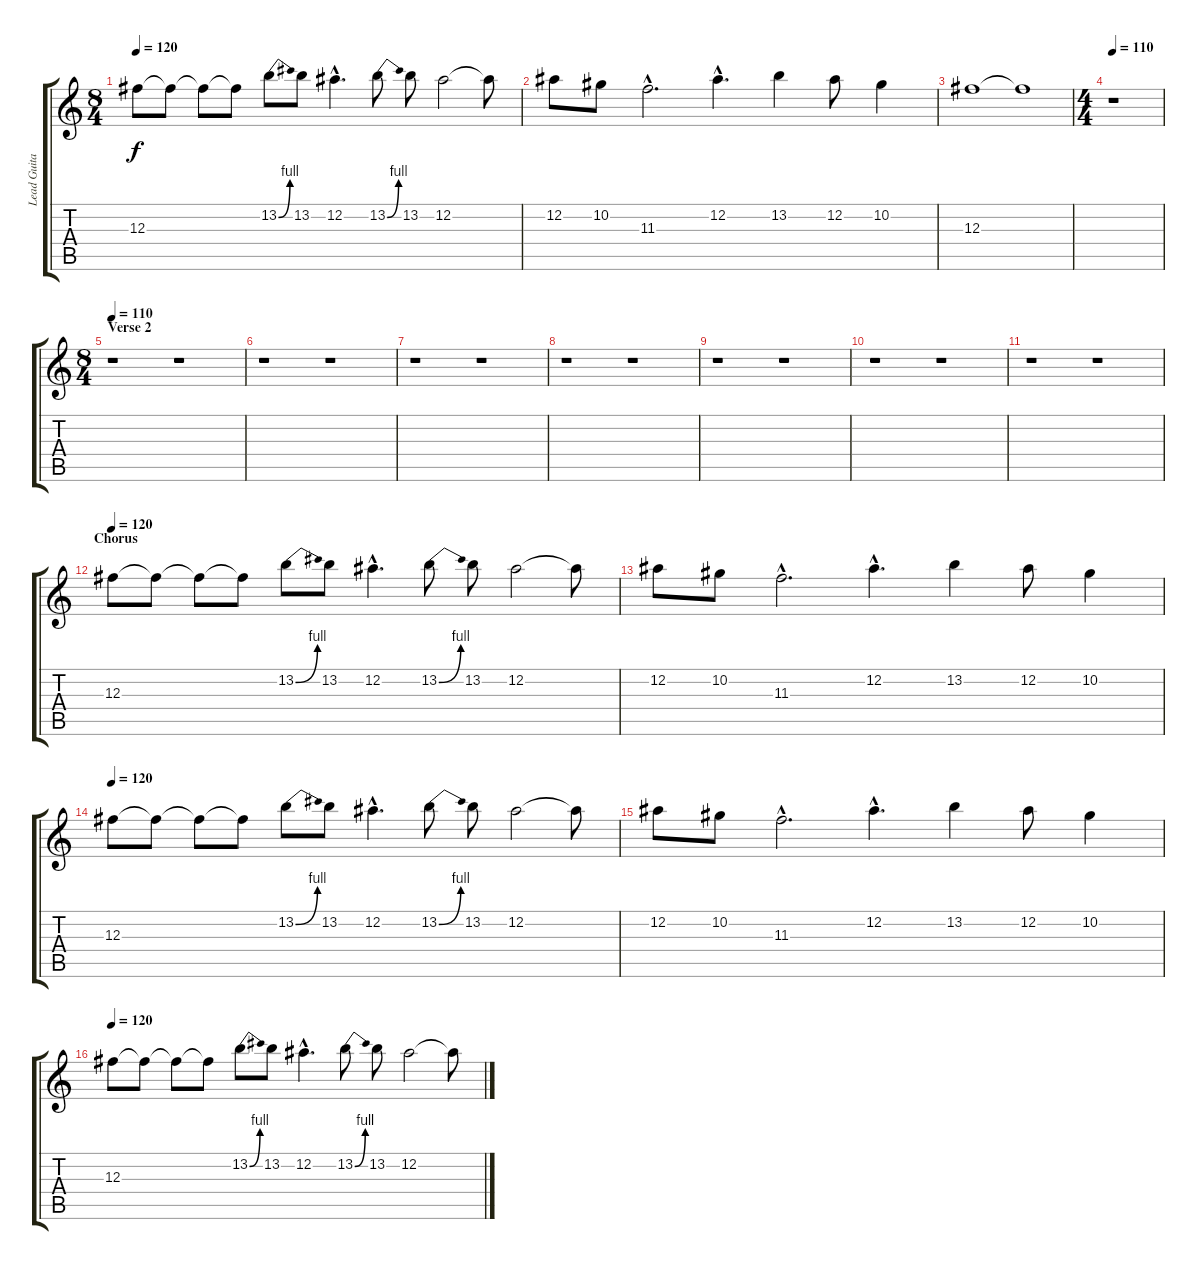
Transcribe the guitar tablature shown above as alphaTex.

\track ("Lead Guitar" "Lead Guita") {instrument overdrivenguitar}
\staff {score tabs}
\tuning (Eb4 Bb3 Gb3 Db3 Ab2 Eb2) {hide}
\ts (8 4)
\tempo 120
\clef g2
\ks c
12.3.8{dy f} 12.3{t}.8 12.3{t}.8 12.3{t}.8 13.2{be (bend 0 0 60 4)}.8 13.2.8 12.2{hac}.4{d} 13.2{be (bend 0 0 60 4)}.8 13.2.8 12.2.2 12.2{t}.8 |
12.2.8 10.2.8 11.3{hac}.2{d} 12.2{hac}.4{d} 13.2.4 12.2.8 10.2.4 |
12.3.1 12.3{t}.1 |
\ts (4 4)
\tempo 110
r.1 |
\ts (8 4)
\section ("" "Verse 2")
\tempo 110
r.1 r.1 |
r.1 r.1 |
r.1 r.1 |
r.1 r.1 |
r.1 r.1 |
r.1 r.1 |
r.1 r.1 |
\section ("" "Chorus")
\tempo 120
12.3.8 12.3{t}.8 12.3{t}.8 12.3{t}.8 13.2{be (bend 0 0 60 4)}.8 13.2.8 12.2{hac}.4{d} 13.2{be (bend 0 0 60 4)}.8 13.2.8 12.2.2 12.2{t}.8 |
12.2.8 10.2.8 11.3{hac}.2{d} 12.2{hac}.4{d} 13.2.4 12.2.8 10.2.4 |
\tempo 120
12.3.8 12.3{t}.8 12.3{t}.8 12.3{t}.8 13.2{be (bend 0 0 60 4)}.8 13.2.8 12.2{hac}.4{d} 13.2{be (bend 0 0 60 4)}.8 13.2.8 12.2.2 12.2{t}.8 |
12.2.8 10.2.8 11.3{hac}.2{d} 12.2{hac}.4{d} 13.2.4 12.2.8 10.2.4 |
\tempo 120
12.3.8 12.3{t}.8 12.3{t}.8 12.3{t}.8 13.2{be (bend 0 0 60 4)}.8 13.2.8 12.2{hac}.4{d} 13.2{be (bend 0 0 60 4)}.8 13.2.8 12.2.2 12.2{t}.8
